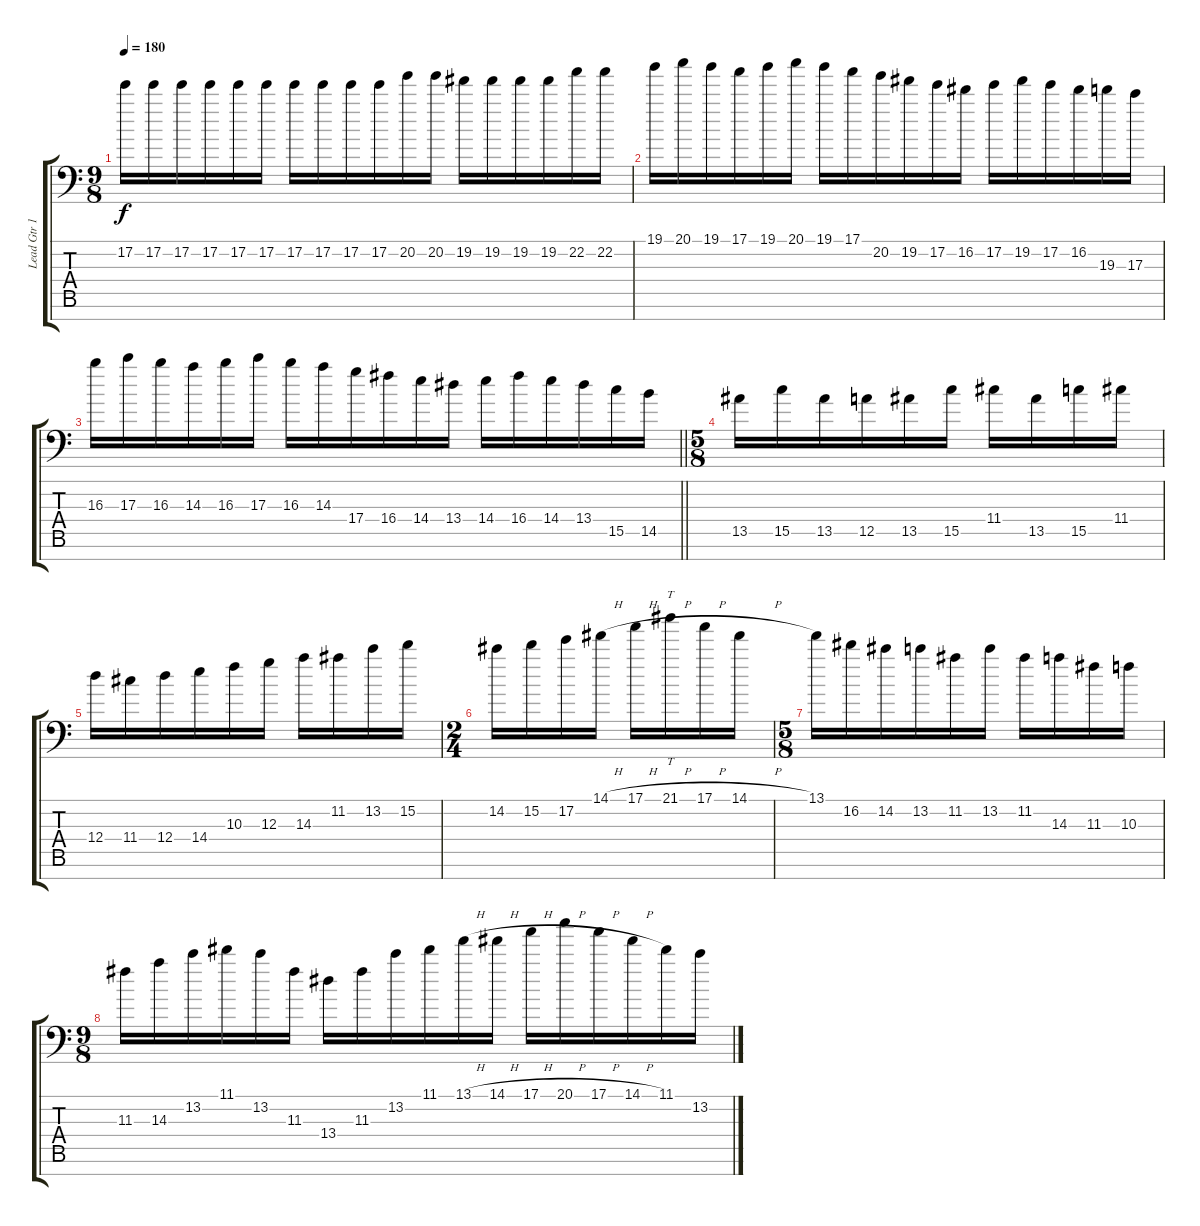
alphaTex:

\track ("Lead Gtr 1" "Lead Gtr 1") {instrument distortionguitar}
\staff {score tabs}
\tuning (E4 B3 G3 D3 A2 E2 A1) {hide}
\ts (9 8)
\tempo 180
\clef f4
\ks c
17.2.16{dy f} 17.2.16 17.2.16 17.2.16 17.2.16 17.2.16 17.2.16 17.2.16 17.2.16 17.2.16 20.2.16 20.2.16 19.2.16 19.2.16 19.2.16 19.2.16 22.2.16 22.2.16 |
19.1.16 20.1.16 19.1.16 17.1.16 19.1.16 20.1.16 19.1.16 17.1.16 20.2.16 19.2.16 17.2.16 16.2.16 17.2.16 19.2.16 17.2.16 16.2.16 19.3.16 17.3.16 |
\barLineRight lightlight
16.3.16 17.3.16 16.3.16 14.3.16 16.3.16 17.3.16 16.3.16 14.3.16 17.4.16 16.4.16 14.4.16 13.4.16 14.4.16 16.4.16 14.4.16 13.4.16 15.5.16 14.5.16 |
\ts (5 8)
\section ("" "")
13.5.16 15.5.16 13.5.16 12.5.16 13.5.16 15.5.16 11.4.16 13.5.16 15.5.16 11.4.16 |
12.4.16 11.4.16 12.4.16 14.4.16 10.3.16 12.3.16 14.3.16 11.2.16 13.2.16 15.2.16 |
\ts (2 4)
14.2.16 15.2.16 17.2.16 14.1{h}.16 17.1{h}.16 21.1{h}.16{tt} 17.1{h}.16 14.1{h}.16 |
\ts (5 8)
13.1.16 16.2.16 14.2.16 13.2.16 11.2.16 13.2.16 11.2.16 14.3.16 11.3.16 10.3.16 |
\ts (9 8)
11.3.16 14.3.16 13.2.16 11.1.16 13.2.16 11.3.16 13.4.16 11.3.16 13.2.16 11.1.16 13.1{h}.16 14.1{h}.16 17.1{h}.16 20.1{h}.16 17.1{h}.16 14.1{h}.16 11.1.16 13.2.16
